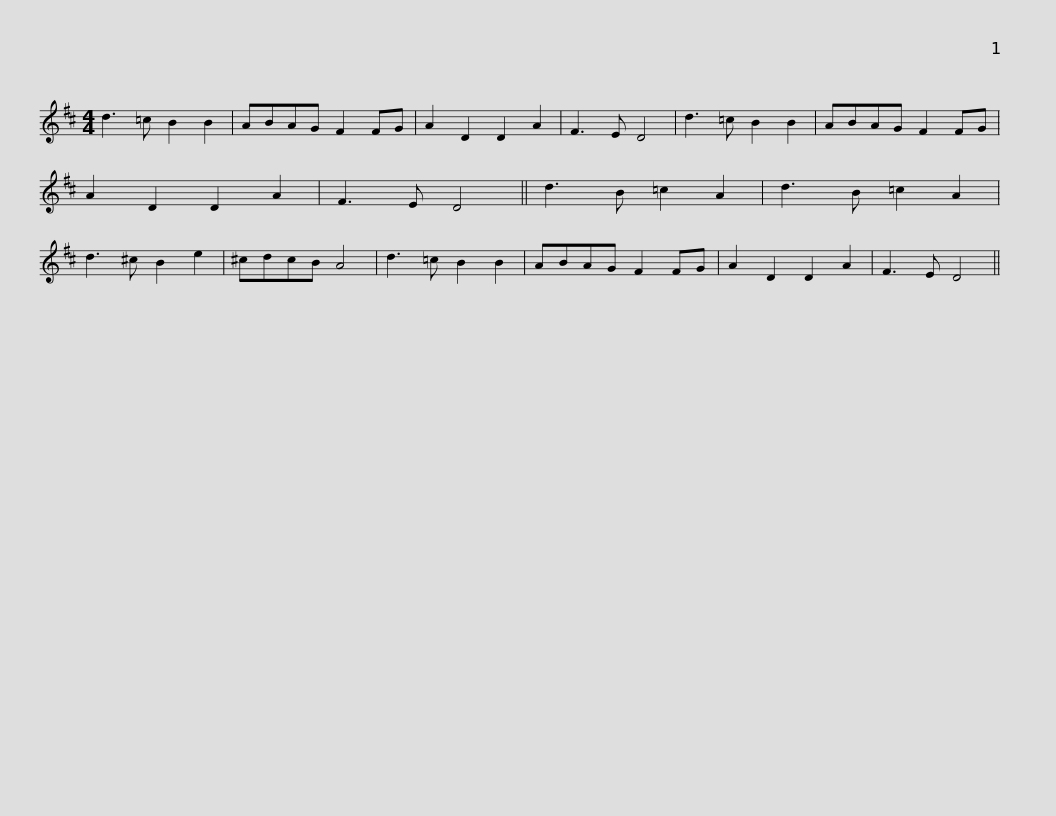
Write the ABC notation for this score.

X:1
L:1/8
M:4/4
I:linebreak $
K:D
V:1 treble
V:1
 d3 =c B2 B2 | ABAG F2 FG | A2 D2 D2 A2 | F3 E D4 | d3 =c B2 B2 | %5
 ABAG F2 FG | A2 D2 D2 A2 | F3 E D4 ||$ d3 B =c2 A2 | d3 B =c2 A2 | %10
 d3 ^c B2 e2 | ^cdcB A4 | d3 =c B2 B2 | ABAG F2 FG | A2 D2 D2 A2 | %15
 F3 E D4 || %16
